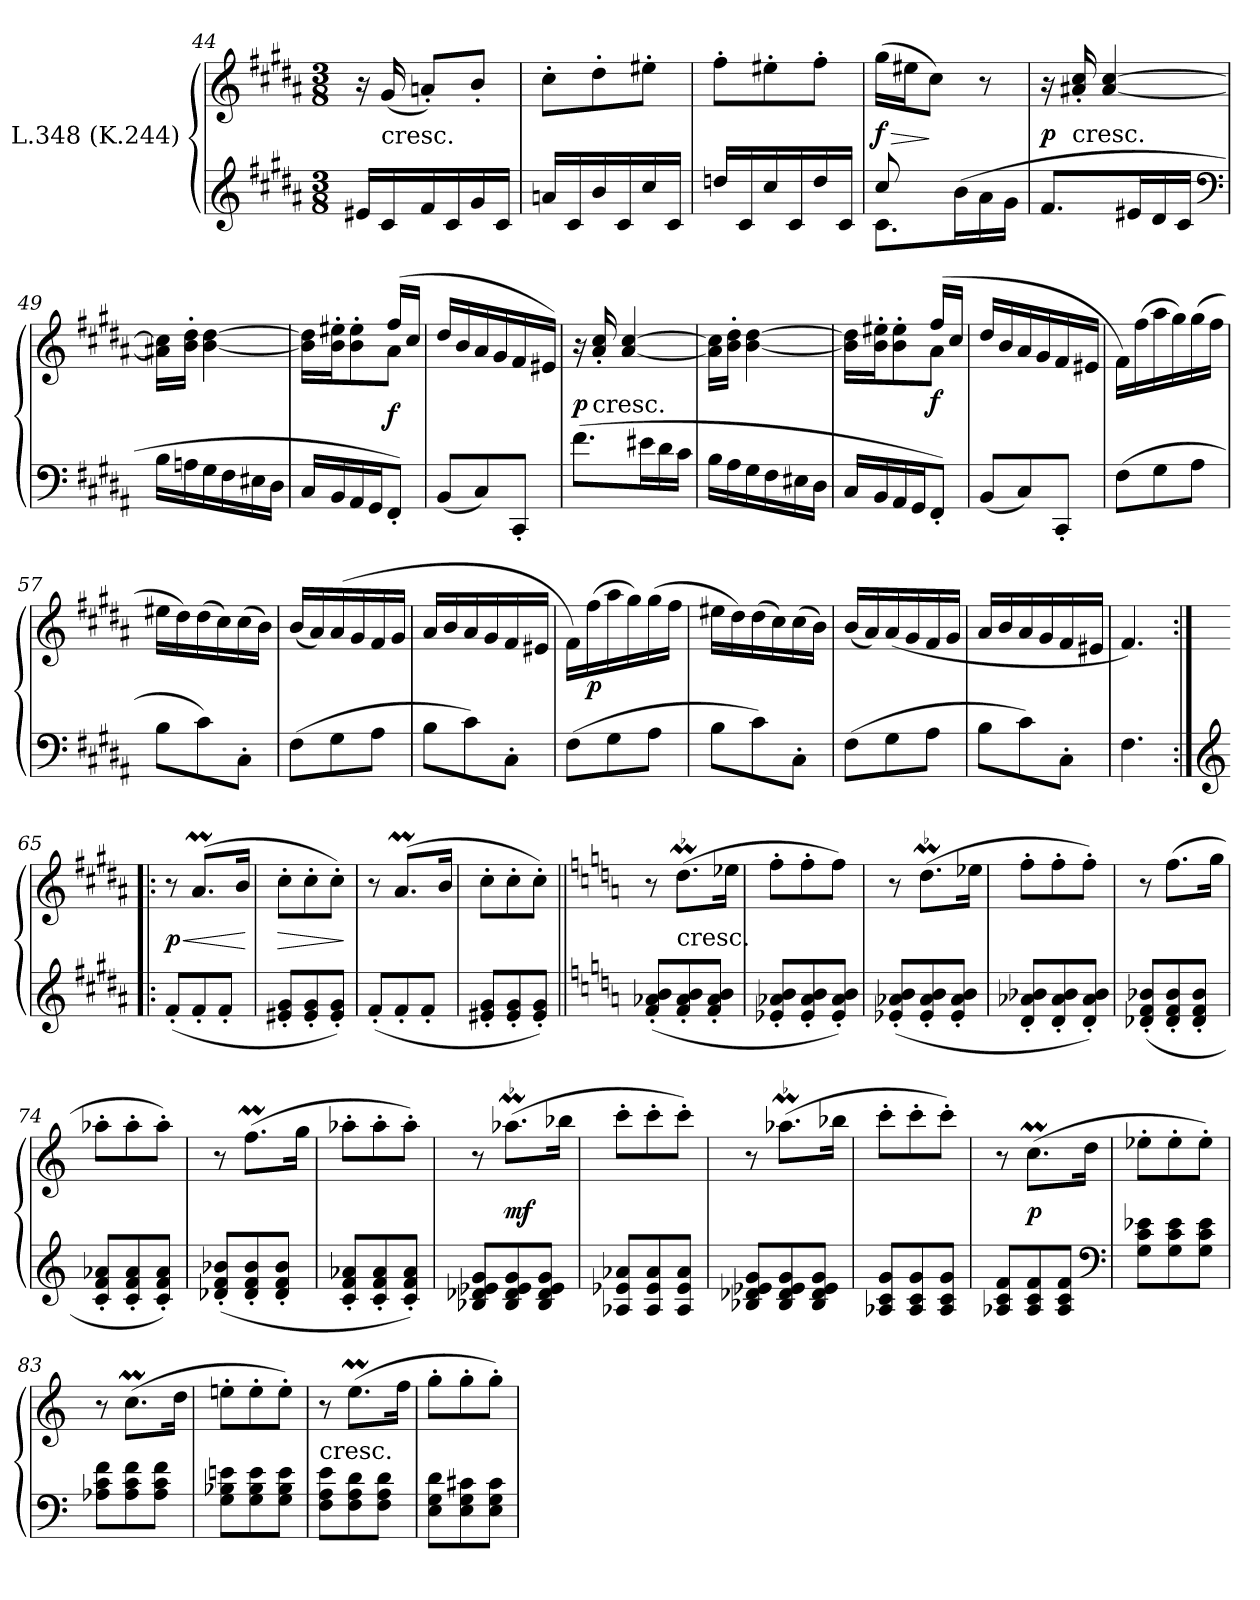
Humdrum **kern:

**kern	**kern	**dynam
*part1	*part1	*part1
*staff2	*staff1	*staff1/2
*I"L.348 (K.244)	*	*
*clefG2	*clefG2	*
*k[f#c#g#d#a#]	*k[f#c#g#d#a#]	*
*B:	*B:	*
*M3/8	*M3/8	*
=44	=44	=44
16e#XLL	16r	.
!	!LO:TX:c:t=cresc.	!
16c#	(16g#	.
16f#	8an'L)	.
16c#	.	.
16g#	8b'J	.
16c#JJ	.	.
!!LO:LB:g=z
=45	=45	=45
16anLL	8cc#'L	.
16c#	.	.
16b	8dd#'	.
16c#	.	.
16cc#	8ee#X'J	.
16c#JJ	.	.
=46	=46	=46
16ddnLL	8ff#'L	.
16c#	.	.
16cc#	8ee#X'	.
16c#	.	.
16dd	8ff#'J	.
16c#JJ	.	.
=47	=47	=47
*^	*	*
8cc#	8.c#L	(16gg#LL	> f
.	.	16ee#XJ	.
4ryy	.	8cc#J)	]
.	(>16bL	.	.
.	16a#	8r	.
.	16g#JJ	.	.
*v	*v	*	*
=48	=48	=48
8.f#L	16r	p
!	!LO:TX:c:t=cresc.	!
.	16a#X'/ 16cc#'/	.
.	[4a#/ [4cc#/	.
16e#XL	.	.
16d#	.	.
16c#JJ	.	.
*clefF4	*	*
=49	=49	=49
16BLL	16a#X] 16cc#]LL	.
16An	16b' 16dd#'JJ	.
16G#	[4b [4dd#	.
16F#	.	.
16E#X	.	.
16D#JJ	.	.
!!LO:LB:g=z
=50	=50	=50
*	*^	*
16C#LL	4ryy	16b] 16dd#]LL	.
16BB	.	16b' 16ee#X'J	.
16AA#	.	8b' 8ee#'	.
16GG#J	.	.	.
8FF#'J)	(16ff#LL	8a#J	f
.	16cc#JJ	.	.
*	*v	*v	*
=51	=51	=51
(8BBL	16dd#LL	.
.	16b	.
8C#)	16a#	.
.	16g#	.
8CC#'J	16f#	.
.	16e#XJJ)	.
=52	=52	=52
(8.f#L	16r	p
!	!LO:TX:c:t=cresc.	!
.	16a#'/ 16cc#'/	.
.	[4a#/ [4cc#/	.
16e#XL	.	.
16d#	.	.
16c#JJ	.	.
=53	=53	=53
16BLL	16a#] 16cc#]LL	.
16A#	16b' 16dd#'JJ	.
16G#	[4b [4dd#	.
16F#	.	.
16E#X	.	.
16D#JJ	.	.
=54	=54	=54
*	*^	*
16C#LL	4ryy	16b] 16dd#]LL	.
16BB	.	16b' 16ee#X'J	.
16AA#	.	8b' 8ee#'	.
16GG#J	.	.	.
8FF#'J)	(16ff#LL	8a#J	f
.	16cc#JJ	.	.
*	*v	*v	*
!!LO:LB:g=z
=55	=55	=55
(8BBL	16dd#LL	.
.	16b	.
8C#)	16a#	.
.	16g#	.
8CC#'J	16f#	.
.	16e#XJJ	.
=56	=56	=56
(8F#L	16f#LL)	.
.	(16ff#	.
8G#	16aa#	.
.	16gg#)	.
8A#J	(16gg#	.
.	16ff#JJ	.
=57	=57	=57
8BL	16ee#XLL	.
.	16dd#)	.
8c#)	(16dd#	.
.	16cc#)	.
8C#'J	(16cc#	.
.	16bJJ)	.
=58	=58	=58
(8F#L	(16bLL	.
.	16a#)	.
8G#	(<16a#	.
.	16g#	.
8A#J	16f#	.
.	16g#JJ	.
=59	=59	=59
8BL	16a#LL	.
.	16b	.
8c#)	16a#	.
.	16g#	.
8C#'J	16f#	.
.	16e#XJJ	.
!!LO:LB:g=z
=60	=60	=60
(8F#L	16f#LL)	.
.	(16ff#	p
8G#	16aa#	.
.	16gg#)	.
8A#J	(16gg#	.
.	16ff#JJ	.
=61	=61	=61
8BL	16ee#XLL	.
.	16dd#)	.
8c#)	(16dd#	.
.	16cc#)	.
8C#'J	(16cc#	.
.	16bJJ)	.
=62	=62	=62
(8F#L	(16bLL	.
.	16a#)	.
8G#	(16a#	.
.	16g#	.
8A#J	16f#	.
.	16g#JJ	.
=63	=63	=63
8BL	16a#LL	.
.	16b	.
8c#)	16a#	.
.	16g#	.
8C#'J	16f#	.
.	16e#XJJ	.
=64	=64	=64
4.F#	4.f#)	.
!!LO:LB:g=z
=65:|!|:	=65:|!|:	=65:|!|:
*clefG2	*	*
(8f#'L	8r	< p
8f#'	(8.a#mL	.
8f#'J	.	.
.	16bJk	.
.	.	[
=66	=66	=66
8e#X' 8g#'L	8cc#'L	>
8e#' 8g#'	8cc#'	.
8e#' 8g#'J)	8cc#'J)	.
.	.	]
=67	=67	=67
(8f#'L	8r	.
8f#'	(8.a#mL	.
8f#'J	.	.
.	16bJk	.
=68	=68	=68
8e#X' 8g#'L	8cc#'L	.
8e#' 8g#'	8cc#'	.
8e#' 8g#'J)	8cc#'J)	.
=69||	=69||	=69||
*k[]	*k[]	*
(8f' 8a-X' 8b'L	8r	.
!	!LO:TX:c:t=cresc.	!
!	!LO:MOR:acc=-	!
8f' 8a-' 8b'	(8.ddmL	.
8f' 8a-' 8b'J	.	.
.	16ee-XJk	.
=70	=70	=70
8e-X' 8a-X' 8b'L	8ff'L	.
8e-' 8a-' 8b'	8ff'	.
8e-' 8a-' 8b'J)	8ffJ)	.
!!LO:LB:g=z
=71	=71	=71
(8e-X' 8a-X' 8b'L	8r	.
!	!LO:MOR:acc=-	!
8e-' 8a-' 8b'	(8.ddmL	.
8e-' 8a-' 8b'J	.	.
.	16ee-XJk	.
=72	=72	=72
8d' 8a-X' 8b-X'L	8ff'L	.
8d' 8a-' 8b-'	8ff'	.
8d' 8a-' 8b-'J)	8ff'J)	.
=73	=73	=73
(8d-X' 8f' 8b-X'L	8r	.
8d-' 8f' 8b-'	(8.ffL	.
8d-' 8f' 8b-'J	.	.
.	16ggJk	.
=74	=74	=74
8c' 8f' 8a-X'L	8aa-X'L	.
8c' 8f' 8a-'	8aa-'	.
8c' 8f' 8a-'J)	8aa-'J)	.
=75	=75	=75
(8d-X' 8f' 8b-X'L	8r	.
8d-' 8f' 8b-'	(8.ffML	.
8d-' 8f' 8b-'J	.	.
.	16ggJk	.
=76	=76	=76
8c' 8f' 8a-X'L	8aa-X'L	.
8c' 8f' 8a-'	8aa-'	.
8c' 8f' 8a-'J)	8aa-'J)	.
!!LO:LB:g=z
=77	=77	=77
8B-X 8d-X 8e-X 8gL	8r	.
!	!LO:MOR:acc=-	!
8B- 8d- 8e- 8g	(8.aa-XML	mf
8B- 8d- 8e- 8gJ	.	.
.	16bb-XJk	.
=78	=78	=78
8A-X 8e-X 8a-XL	8ccc'L	.
8A- 8e- 8a-	8ccc'	.
8A- 8e- 8a-J	8ccc'J)	.
=79	=79	=79
8B-X 8d-X 8e-X 8gL	8r	.
!	!LO:MOR:acc=-	!
8B- 8d- 8e- 8g	(8.aa-XML	.
8B- 8d- 8e- 8gJ	.	.
.	16bb-XJk	.
=80	=80	=80
8A-X 8c 8gL	8ccc'L	.
8A- 8c 8g	8ccc'	.
8A- 8c 8gJ	8ccc'J)	.
=81	=81	=81
8A-X 8c 8fL	8r	.
8A- 8c 8f	(8.ccML	p
8A- 8c 8fJ	.	.
.	16ddJk	.
*clefF4	*	*
=82	=82	=82
8G 8c 8e-XL	8ee-X'L	.
8G 8c 8e-	8ee-'	.
8G 8c 8e-J	8ee-'J)	.
!!LO:LB:g=z
=83	=83	=83
8A-X 8c 8fL	8r	.
8A- 8c 8f	(8.ccML	.
8A- 8c 8fJ	.	.
.	16ddJk	.
=84	=84	=84
8G 8B-X 8enL	8een'L	.
8G 8B- 8e	8ee'	.
8G 8B- 8eJ	8ee'J)	.
=85	=85	=85
!	!LO:TX:c:t=cresc.	!
8F 8A 8eL	8r	.
8F 8A 8d	(8.eemL	.
8F 8A 8dJ	.	.
.	16ffJk	.
=86	=86	=86
8E 8G 8dL	8gg'L	.
8E 8G 8c#X	8gg'	.
8E 8G 8c#J	8gg'J)	.
=	=	=
*-	*-	*-
